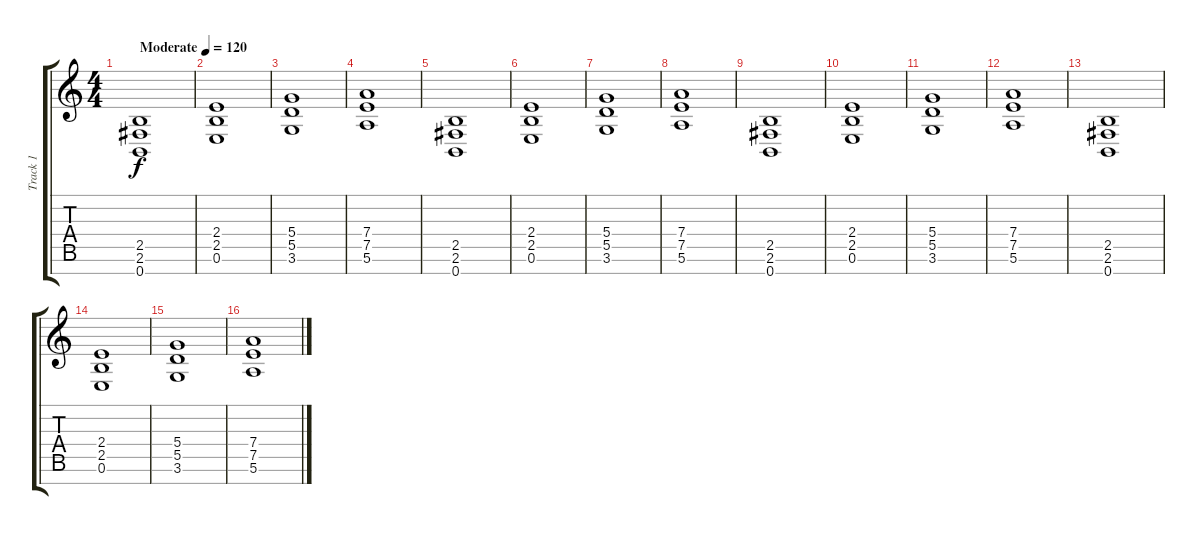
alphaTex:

\track ("Track 1" "Track 1") {instrument distortionguitar}
\staff {score tabs}
\tuning (E4 B3 G3 D3 A2 E2 B1) {hide}
\ts (4 4)
\tempo (120 "Moderate")
\clef g2
\ks c
(2.5 2.6 0.7).1{dy f instrument distortionguitar} |
(2.4 2.5 0.6).1 |
(5.4 5.5 3.6).1 |
(7.4 7.5 5.6).1 |
(2.5 2.6 0.7).1 |
(2.4 2.5 0.6).1 |
(5.4 5.5 3.6).1 |
(7.4 7.5 5.6).1 |
(2.5 2.6 0.7).1 |
(2.4 2.5 0.6).1 |
(5.4 5.5 3.6).1 |
(7.4 7.5 5.6).1 |
(2.5 2.6 0.7).1 |
(2.4 2.5 0.6).1 |
(5.4 5.5 3.6).1 |
(7.4 7.5 5.6).1
